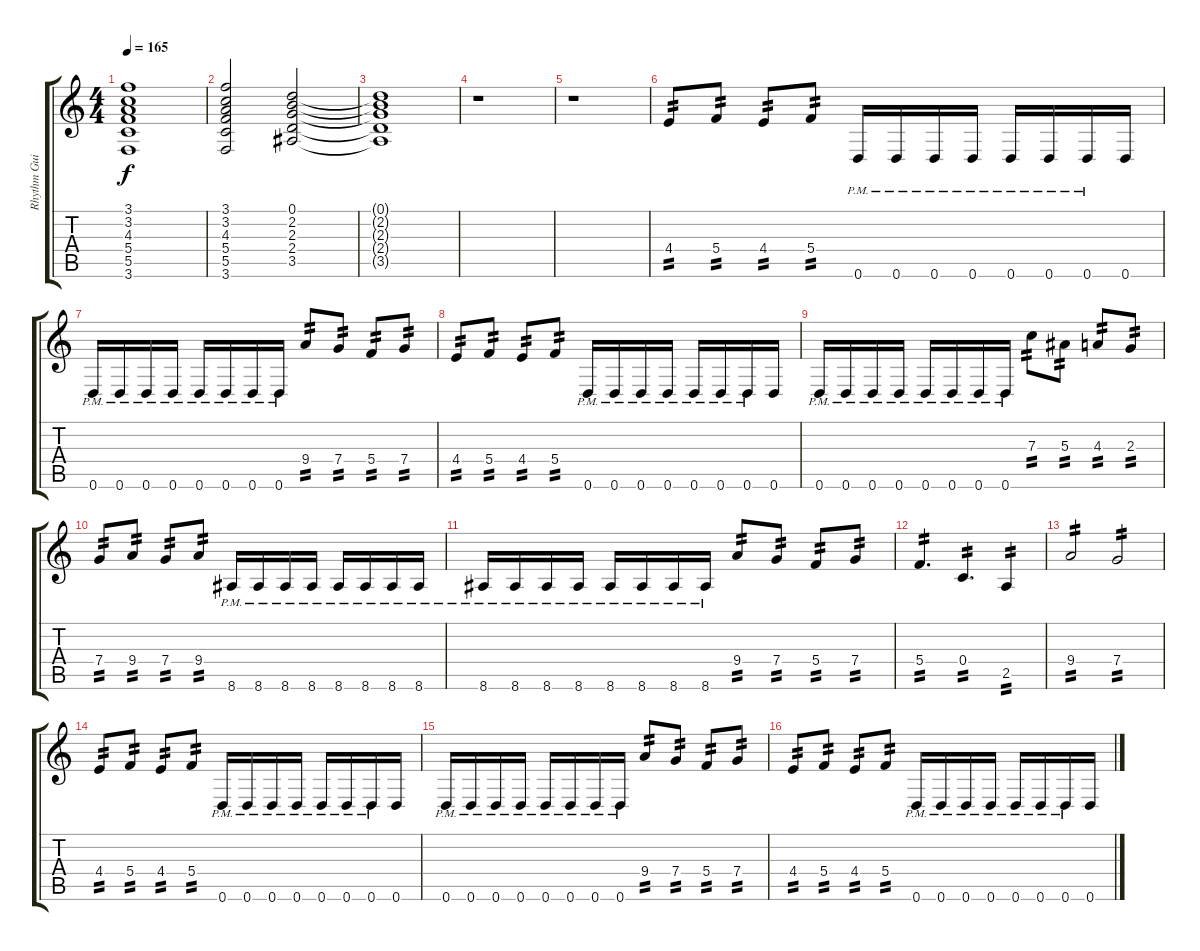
\track ("Rhythm Guitar" "Rhythm Gui") {instrument distortionguitar}
\staff {score tabs}
\tuning (D4 A3 F3 C3 G2 D2) {hide}
\ts (4 4)
\tempo 165
\clef g2
\ks c
(3.1{t} 3.2{t} 4.3{t} 5.4{t} 5.5{t} 3.6{t}).1{dy f} |
(3.1 3.2 4.3 5.4 5.5 3.6).2 (0.1 2.2 2.3 2.4 3.5).2 |
(0.1{t} 2.2{t} 2.3{t} 2.4{t} 3.5{t}).1 |
r.1 |
r.1 |
4.4.8{tp 2} 5.4.8{tp 2} 4.4.8{tp 2} 5.4.8{tp 2} 0.6{pm}.16 0.6{pm}.16 0.6{pm}.16 0.6{pm}.16 0.6{pm}.16 0.6{pm}.16 0.6{pm}.16 0.6.16 |
0.6{pm}.16 0.6{pm}.16 0.6{pm}.16 0.6{pm}.16 0.6{pm}.16 0.6{pm}.16 0.6{pm}.16 0.6{pm}.16 9.4.8{tp 2} 7.4.8{tp 2} 5.4.8{tp 2} 7.4.8{tp 2} |
4.4.8{tp 2} 5.4.8{tp 2} 4.4.8{tp 2} 5.4.8{tp 2} 0.6{pm}.16 0.6{pm}.16 0.6{pm}.16 0.6{pm}.16 0.6{pm}.16 0.6{pm}.16 0.6{pm}.16 0.6.16 |
0.6{pm}.16 0.6{pm}.16 0.6{pm}.16 0.6{pm}.16 0.6{pm}.16 0.6{pm}.16 0.6{pm}.16 0.6{pm}.16 7.3.8{tp 2} 5.3.8{tp 2} 4.3.8{tp 2} 2.3.8{tp 2} |
7.4.8{tp 2} 9.4.8{tp 2} 7.4.8{tp 2} 9.4.8{tp 2} 8.6{pm}.16 8.6{pm}.16 8.6{pm}.16 8.6{pm}.16 8.6{pm}.16 8.6{pm}.16 8.6{pm}.16 8.6{pm}.16 |
8.6{pm}.16 8.6{pm}.16 8.6{pm}.16 8.6{pm}.16 8.6{pm}.16 8.6{pm}.16 8.6{pm}.16 8.6{pm}.16 9.4.8{tp 2} 7.4.8{tp 2} 5.4.8{tp 2} 7.4.8{tp 2} |
5.4.4{d tp 2} 0.4.4{d tp 2} 2.5.4{tp 2} |
9.4.2{tp 2} 7.4.2{tp 2} |
4.4.8{tp 2} 5.4.8{tp 2} 4.4.8{tp 2} 5.4.8{tp 2} 0.6{pm}.16 0.6{pm}.16 0.6{pm}.16 0.6{pm}.16 0.6{pm}.16 0.6{pm}.16 0.6{pm}.16 0.6.16 |
0.6{pm}.16 0.6{pm}.16 0.6{pm}.16 0.6{pm}.16 0.6{pm}.16 0.6{pm}.16 0.6{pm}.16 0.6{pm}.16 9.4.8{tp 2} 7.4.8{tp 2} 5.4.8{tp 2} 7.4.8{tp 2} |
4.4.8{tp 2} 5.4.8{tp 2} 4.4.8{tp 2} 5.4.8{tp 2} 0.6{pm}.16 0.6{pm}.16 0.6{pm}.16 0.6{pm}.16 0.6{pm}.16 0.6{pm}.16 0.6{pm}.16 0.6.16
